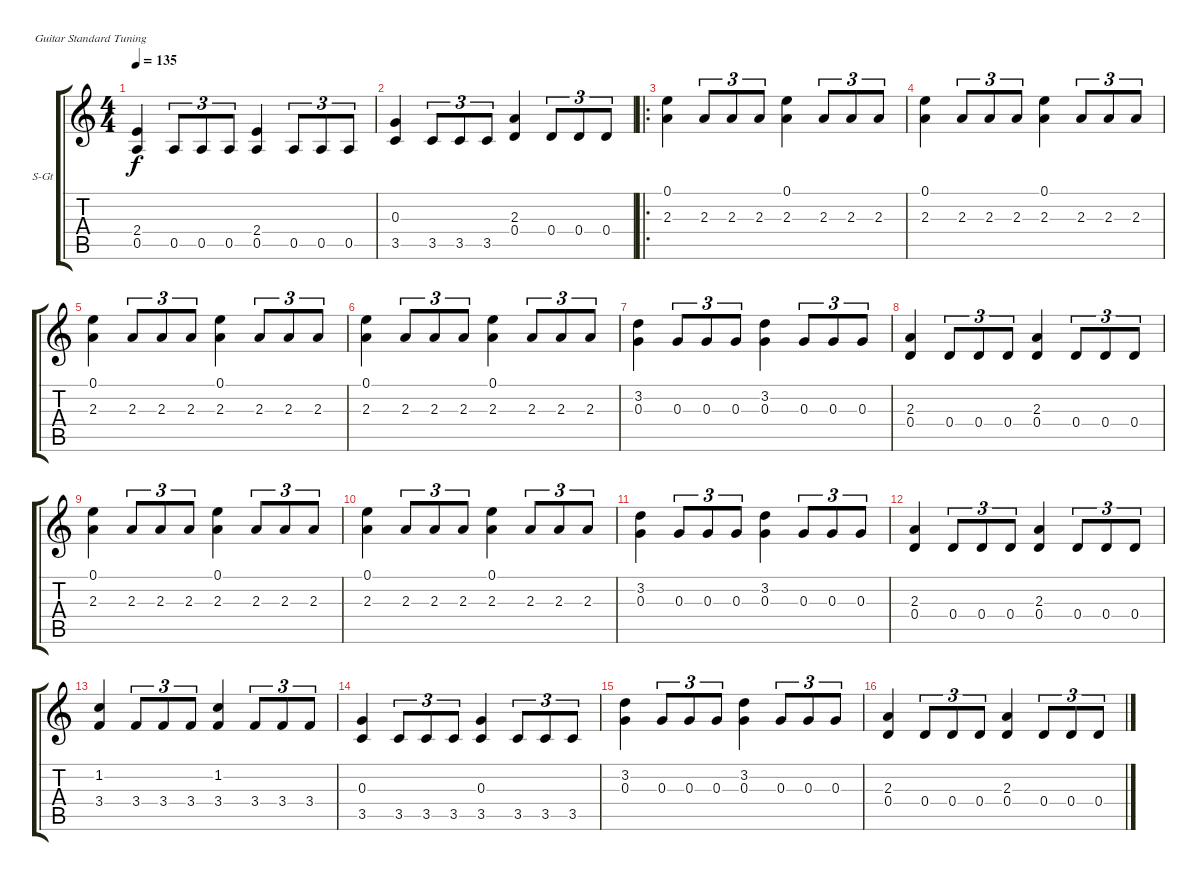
\bracketExtendMode groupsimilarinstruments
\firstSystemTrackNameOrientation horizontal
\otherSystemsTrackNameOrientation horizontal
\track ("Acoustic Lead Guitar" "S-Gt") {instrument acousticguitarsteel}
\staff {score tabs}
\tuning (E4 B3 G3 D3 A2 E2)
\ts (4 4)
\tempo 135
\clef g2
\scale
0.312821
\ks c
(2.4 0.5).4{dy f} 0.5.8{tu (3 2)} 0.5.8{tu (3 2)} 0.5.8{tu (3 2)} (2.4 0.5).4 0.5.8{tu (3 2)} 0.5.8{tu (3 2)} 0.5.8{tu (3 2)} |
\scale
0.312821 (0.3 3.5).4 3.5.8{tu (3 2)} 3.5.8{tu (3 2)} 3.5.8{tu (3 2)} (2.3 0.4).4 0.4.8{tu (3 2)} 0.4.8{tu (3 2)} 0.4.8{tu (3 2)} |
\ro
\scale
0.374359 (0.1 2.3).4 2.3.8{tu (3 2)} 2.3.8{tu (3 2)} 2.3.8{tu (3 2)} (0.1 2.3).4 2.3.8{tu (3 2)} 2.3.8{tu (3 2)} 2.3.8{tu (3 2)} |
\scale
0.333333 (0.1 2.3).4 2.3.8{tu (3 2)} 2.3.8{tu (3 2)} 2.3.8{tu (3 2)} (0.1 2.3).4 2.3.8{tu (3 2)} 2.3.8{tu (3 2)} 2.3.8{tu (3 2)} |
\scale
0.333333 (0.1 2.3).4 2.3.8{tu (3 2)} 2.3.8{tu (3 2)} 2.3.8{tu (3 2)} (0.1 2.3).4 2.3.8{tu (3 2)} 2.3.8{tu (3 2)} 2.3.8{tu (3 2)} |
\scale
0.333333 (0.1 2.3).4 2.3.8{tu (3 2)} 2.3.8{tu (3 2)} 2.3.8{tu (3 2)} (0.1 2.3).4 2.3.8{tu (3 2)} 2.3.8{tu (3 2)} 2.3.8{tu (3 2)} |
\scale
0.333333 (3.2 0.3).4 0.3.8{tu (3 2)} 0.3.8{tu (3 2)} 0.3.8{tu (3 2)} (3.2 0.3).4 0.3.8{tu (3 2)} 0.3.8{tu (3 2)} 0.3.8{tu (3 2)} |
\scale
0.333333 (2.3 0.4).4 0.4.8{tu (3 2)} 0.4.8{tu (3 2)} 0.4.8{tu (3 2)} (2.3 0.4).4 0.4.8{tu (3 2)} 0.4.8{tu (3 2)} 0.4.8{tu (3 2)} |
\scale
0.333333 (0.1 2.3).4 2.3.8{tu (3 2)} 2.3.8{tu (3 2)} 2.3.8{tu (3 2)} (0.1 2.3).4 2.3.8{tu (3 2)} 2.3.8{tu (3 2)} 2.3.8{tu (3 2)} |
\scale
0.333333 (0.1 2.3).4 2.3.8{tu (3 2)} 2.3.8{tu (3 2)} 2.3.8{tu (3 2)} (0.1 2.3).4 2.3.8{tu (3 2)} 2.3.8{tu (3 2)} 2.3.8{tu (3 2)} |
\scale
0.333333 (3.2 0.3).4 0.3.8{tu (3 2)} 0.3.8{tu (3 2)} 0.3.8{tu (3 2)} (3.2 0.3).4 0.3.8{tu (3 2)} 0.3.8{tu (3 2)} 0.3.8{tu (3 2)} |
\scale
0.333333 (2.3 0.4).4 0.4.8{tu (3 2)} 0.4.8{tu (3 2)} 0.4.8{tu (3 2)} (2.3 0.4).4 0.4.8{tu (3 2)} 0.4.8{tu (3 2)} 0.4.8{tu (3 2)} |
\scale
0.333333 (1.2 3.4).4 3.4.8{tu (3 2)} 3.4.8{tu (3 2)} 3.4.8{tu (3 2)} (1.2 3.4).4 3.4.8{tu (3 2)} 3.4.8{tu (3 2)} 3.4.8{tu (3 2)} |
\scale
0.333333 (0.3 3.5).4 3.5.8{tu (3 2)} 3.5.8{tu (3 2)} 3.5.8{tu (3 2)} (0.3 3.5).4 3.5.8{tu (3 2)} 3.5.8{tu (3 2)} 3.5.8{tu (3 2)} |
\scale
0.333333 (3.2 0.3).4 0.3.8{tu (3 2)} 0.3.8{tu (3 2)} 0.3.8{tu (3 2)} (3.2 0.3).4 0.3.8{tu (3 2)} 0.3.8{tu (3 2)} 0.3.8{tu (3 2)} |
\scale
0.322751 (2.3 0.4).4 0.4.8{tu (3 2)} 0.4.8{tu (3 2)} 0.4.8{tu (3 2)} (2.3 0.4).4 0.4.8{tu (3 2)} 0.4.8{tu (3 2)} 0.4.8{tu (3 2)}
